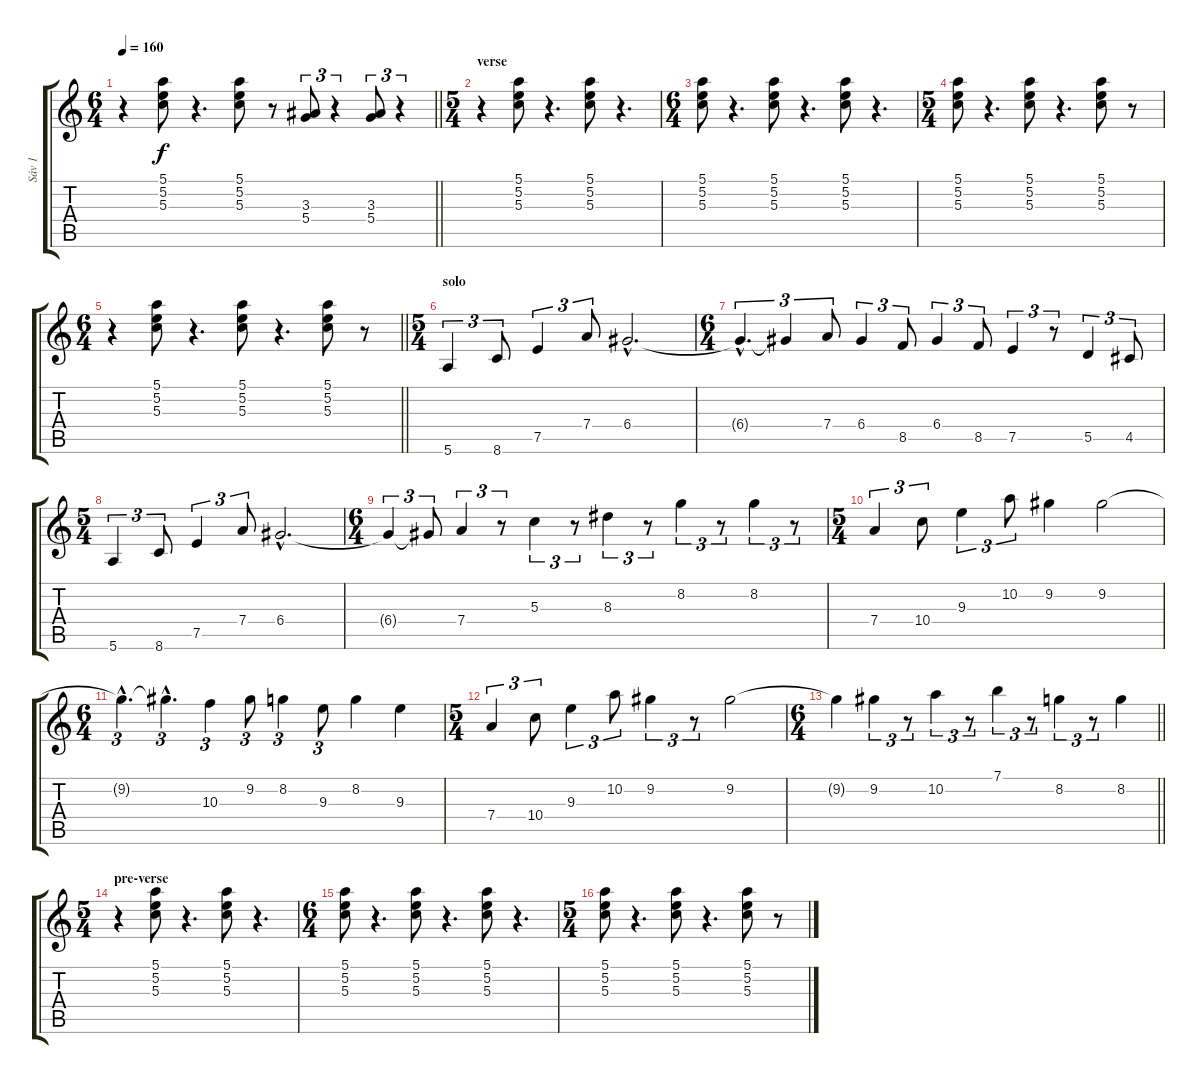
\track ("Sáv 1" "Sáv 1") {instrument overdrivenguitar}
\staff {score tabs}
\tuning (E4 B3 G3 D3 A2 E2) {hide}
\ts (6 4)
\tempo 160
\clef g2
\barLineRight lightlight
\ks c
r.4{dy f} (5.1 5.2 5.3).8 r.4{d} (5.1 5.2 5.3).8 r.8 (3.3 5.4).8{tu (3 2)} r.4{tu (3 2)} (3.3 5.4).8{tu (3 2)} r.4{tu (3 2)} |
\ts (5 4)
\section ("" "verse")
r.4 (5.1 5.2 5.3).8 r.4{d} (5.1 5.2 5.3).8 r.4{d} |
\ts (6 4)
(5.1 5.2 5.3).8 r.4{d} (5.1 5.2 5.3).8 r.4{d} (5.1 5.2 5.3).8 r.4{d} |
\ts (5 4)
(5.1 5.2 5.3).8 r.4{d} (5.1 5.2 5.3).8 r.4{d} (5.1 5.2 5.3).8 r.8 |
\ts (6 4)
\barLineRight lightlight
r.4 (5.1 5.2 5.3).8 r.4{d} (5.1 5.2 5.3).8 r.4{d} (5.1 5.2 5.3).8 r.8 |
\ts (5 4)
\section ("" "solo")
5.6.4{tu (3 2)} 8.6.8{tu (3 2)} 7.5.4{tu (3 2)} 7.4.8{tu (3 2)} 6.4{hac}.2{d} |
\ts (6 4)
6.4{hac t}.4{d tu (3 2)} 6.4{t}.4{tu (3 2)} 7.4.8{tu (3 2)} 6.4.4{tu (3 2)} 8.5.8{tu (3 2)} 6.4.4{tu (3 2)} 8.5.8{tu (3 2)} 7.5.4{tu (3 2)} r.8{tu (3 2)} 5.5.4{tu (3 2)} 4.5.8{tu (3 2)} |
\ts (5 4)
5.6.4{tu (3 2)} 8.6.8{tu (3 2)} 7.5.4{tu (3 2)} 7.4.8{tu (3 2)} 6.4{hac}.2{d} |
\ts (6 4)
6.4{t}.4{tu (3 2)} 6.4{t}.8{tu (3 2)} 7.4.4{tu (3 2)} r.8{tu (3 2)} 5.3.4{tu (3 2)} r.8{tu (3 2)} 8.3.4{tu (3 2)} r.8{tu (3 2)} 8.2.4{tu (3 2)} r.8{tu (3 2)} 8.2.4{tu (3 2)} r.8{tu (3 2)} |
\ts (5 4)
7.4.4{tu (3 2)} 10.4.8{tu (3 2)} 9.3.4{tu (3 2)} 10.2.8{tu (3 2)} 9.2.4 9.2.2 |
\ts (6 4)
9.2{hac t}.4{d tu (3 2)} 9.2{hac t}.4{d tu (3 2)} 10.3.4{tu (3 2)} 9.2.8{tu (3 2)} 8.2.4{tu (3 2)} 9.3.8{tu (3 2)} 8.2.4 9.3.4 |
\ts (5 4)
7.4.4{tu (3 2)} 10.4.8{tu (3 2)} 9.3.4{tu (3 2)} 10.2.8{tu (3 2)} 9.2.4{tu (3 2)} r.8{tu (3 2)} 9.2.2 |
\ts (6 4)
\barLineRight lightlight
9.2{t}.4 9.2.4{tu (3 2)} r.8{tu (3 2)} 10.2.4{tu (3 2)} r.8{tu (3 2)} 7.1.4{tu (3 2)} r.8{tu (3 2)} 8.2.4{tu (3 2)} r.8{tu (3 2)} 8.2.4 |
\ts (5 4)
\section ("" "pre-verse")
r.4 (5.1 5.2 5.3).8 r.4{d} (5.1 5.2 5.3).8 r.4{d} |
\ts (6 4)
(5.1 5.2 5.3).8 r.4{d} (5.1 5.2 5.3).8 r.4{d} (5.1 5.2 5.3).8 r.4{d} |
\ts (5 4)
(5.1 5.2 5.3).8 r.4{d} (5.1 5.2 5.3).8 r.4{d} (5.1 5.2 5.3).8 r.8
